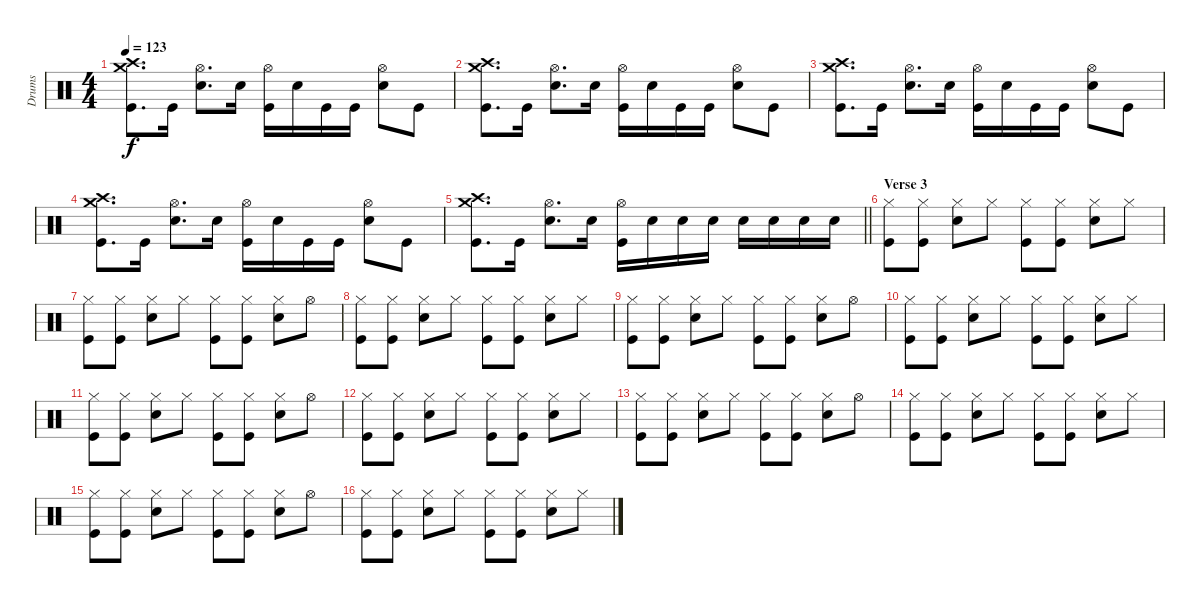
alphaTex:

\track ("Drums" "Drums") {instrument percussion}
\staff {score}
\articulation defaults
\ts (4 4)
\tempo 123
\clef neutral
\ks c
("Crash medium (hit)" "Crash high (hit)" "Kick (hit)").8{d dy f} "Kick (hit)".16 ("Hi-Hat (open)" "Snare (hit) 2").8{d} "Snare (hit) 2".16 ("Hi-Hat (open)" "Kick (hit)").16 "Snare (hit) 2".16 "Kick (hit)".16 "Kick (hit)".16 ("Hi-Hat (open)" "Snare (hit) 2").8 "Kick (hit)".8 |
("Crash medium (hit)" "Crash high (hit)" "Kick (hit)").8{d} "Kick (hit)".16 ("Hi-Hat (open)" "Snare (hit) 2").8{d} "Snare (hit) 2".16 ("Hi-Hat (open)" "Kick (hit)").16 "Snare (hit) 2".16 "Kick (hit)".16 "Kick (hit)".16 ("Hi-Hat (open)" "Snare (hit) 2").8 "Kick (hit)".8 |
("Crash medium (hit)" "Crash high (hit)" "Kick (hit)").8{d} "Kick (hit)".16 ("Hi-Hat (open)" "Snare (hit) 2").8{d} "Snare (hit) 2".16 ("Hi-Hat (open)" "Kick (hit)").16 "Snare (hit) 2".16 "Kick (hit)".16 "Kick (hit)".16 ("Hi-Hat (open)" "Snare (hit) 2").8 "Kick (hit)".8 |
("Crash medium (hit)" "Crash high (hit)" "Kick (hit)").8{d} "Kick (hit)".16 ("Hi-Hat (open)" "Snare (hit) 2").8{d} "Snare (hit) 2".16 ("Hi-Hat (open)" "Kick (hit)").16 "Snare (hit) 2".16 "Kick (hit)".16 "Kick (hit)".16 ("Hi-Hat (open)" "Snare (hit) 2").8 "Kick (hit)".8 |
\barLineRight lightlight
("Crash medium (hit)" "Crash high (hit)" "Kick (hit)").8{d} "Kick (hit)".16 ("Hi-Hat (open)" "Snare (hit) 2").8{d} "Snare (hit) 2".16 ("Hi-Hat (open)" "Kick (hit)").16 "Snare (hit) 2".16 "Snare (hit) 2".16 "Snare (hit) 2".16 "Snare (hit) 2".16 "Snare (hit) 2".16 "Snare (hit) 2".16 "Snare (hit) 2".16 |
\section ("" "Verse 3")
("Hi-Hat (closed)" "Kick (hit)").8 ("Hi-Hat (closed)" "Kick (hit)").8 ("Hi-Hat (closed)" "Snare (hit) 2").8 "Hi-Hat (closed)".8 ("Hi-Hat (closed)" "Kick (hit)").8 ("Hi-Hat (closed)" "Kick (hit)").8 ("Hi-Hat (closed)" "Snare (hit) 2").8 "Hi-Hat (closed)".8 |
("Hi-Hat (closed)" "Kick (hit)").8 ("Hi-Hat (closed)" "Kick (hit)").8 ("Hi-Hat (closed)" "Snare (hit) 2").8 "Hi-Hat (closed)".8 ("Hi-Hat (closed)" "Kick (hit)").8 ("Hi-Hat (closed)" "Kick (hit)").8 ("Hi-Hat (closed)" "Snare (hit) 2").8 "Hi-Hat (open)".8 |
("Hi-Hat (closed)" "Kick (hit)").8 ("Hi-Hat (closed)" "Kick (hit)").8 ("Hi-Hat (closed)" "Snare (hit) 2").8 "Hi-Hat (closed)".8 ("Hi-Hat (closed)" "Kick (hit)").8 ("Hi-Hat (closed)" "Kick (hit)").8 ("Hi-Hat (closed)" "Snare (hit) 2").8 "Hi-Hat (closed)".8 |
("Hi-Hat (closed)" "Kick (hit)").8 ("Hi-Hat (closed)" "Kick (hit)").8 ("Hi-Hat (closed)" "Snare (hit) 2").8 "Hi-Hat (closed)".8 ("Hi-Hat (closed)" "Kick (hit)").8 ("Hi-Hat (closed)" "Kick (hit)").8 ("Hi-Hat (closed)" "Snare (hit) 2").8 "Hi-Hat (open)".8 |
("Hi-Hat (closed)" "Kick (hit)").8 ("Hi-Hat (closed)" "Kick (hit)").8 ("Hi-Hat (closed)" "Snare (hit) 2").8 "Hi-Hat (closed)".8 ("Hi-Hat (closed)" "Kick (hit)").8 ("Hi-Hat (closed)" "Kick (hit)").8 ("Hi-Hat (closed)" "Snare (hit) 2").8 "Hi-Hat (closed)".8 |
("Hi-Hat (closed)" "Kick (hit)").8 ("Hi-Hat (closed)" "Kick (hit)").8 ("Hi-Hat (closed)" "Snare (hit) 2").8 "Hi-Hat (closed)".8 ("Hi-Hat (closed)" "Kick (hit)").8 ("Hi-Hat (closed)" "Kick (hit)").8 ("Hi-Hat (closed)" "Snare (hit) 2").8 "Hi-Hat (open)".8 |
("Hi-Hat (closed)" "Kick (hit)").8 ("Hi-Hat (closed)" "Kick (hit)").8 ("Hi-Hat (closed)" "Snare (hit) 2").8 "Hi-Hat (closed)".8 ("Hi-Hat (closed)" "Kick (hit)").8 ("Hi-Hat (closed)" "Kick (hit)").8 ("Hi-Hat (closed)" "Snare (hit) 2").8 "Hi-Hat (closed)".8 |
("Hi-Hat (closed)" "Kick (hit)").8 ("Hi-Hat (closed)" "Kick (hit)").8 ("Hi-Hat (closed)" "Snare (hit) 2").8 "Hi-Hat (closed)".8 ("Hi-Hat (closed)" "Kick (hit)").8 ("Hi-Hat (closed)" "Kick (hit)").8 ("Hi-Hat (closed)" "Snare (hit) 2").8 "Hi-Hat (open)".8 |
("Hi-Hat (closed)" "Kick (hit)").8 ("Hi-Hat (closed)" "Kick (hit)").8 ("Hi-Hat (closed)" "Snare (hit) 2").8 "Hi-Hat (closed)".8 ("Hi-Hat (closed)" "Kick (hit)").8 ("Hi-Hat (closed)" "Kick (hit)").8 ("Hi-Hat (closed)" "Snare (hit) 2").8 "Hi-Hat (closed)".8 |
("Hi-Hat (closed)" "Kick (hit)").8 ("Hi-Hat (closed)" "Kick (hit)").8 ("Hi-Hat (closed)" "Snare (hit) 2").8 "Hi-Hat (closed)".8 ("Hi-Hat (closed)" "Kick (hit)").8 ("Hi-Hat (closed)" "Kick (hit)").8 ("Hi-Hat (closed)" "Snare (hit) 2").8 "Hi-Hat (open)".8 |
("Hi-Hat (closed)" "Kick (hit)").8 ("Hi-Hat (closed)" "Kick (hit)").8 ("Hi-Hat (closed)" "Snare (hit) 2").8 "Hi-Hat (closed)".8 ("Hi-Hat (closed)" "Kick (hit)").8 ("Hi-Hat (closed)" "Kick (hit)").8 ("Hi-Hat (closed)" "Snare (hit) 2").8 "Hi-Hat (closed)".8
